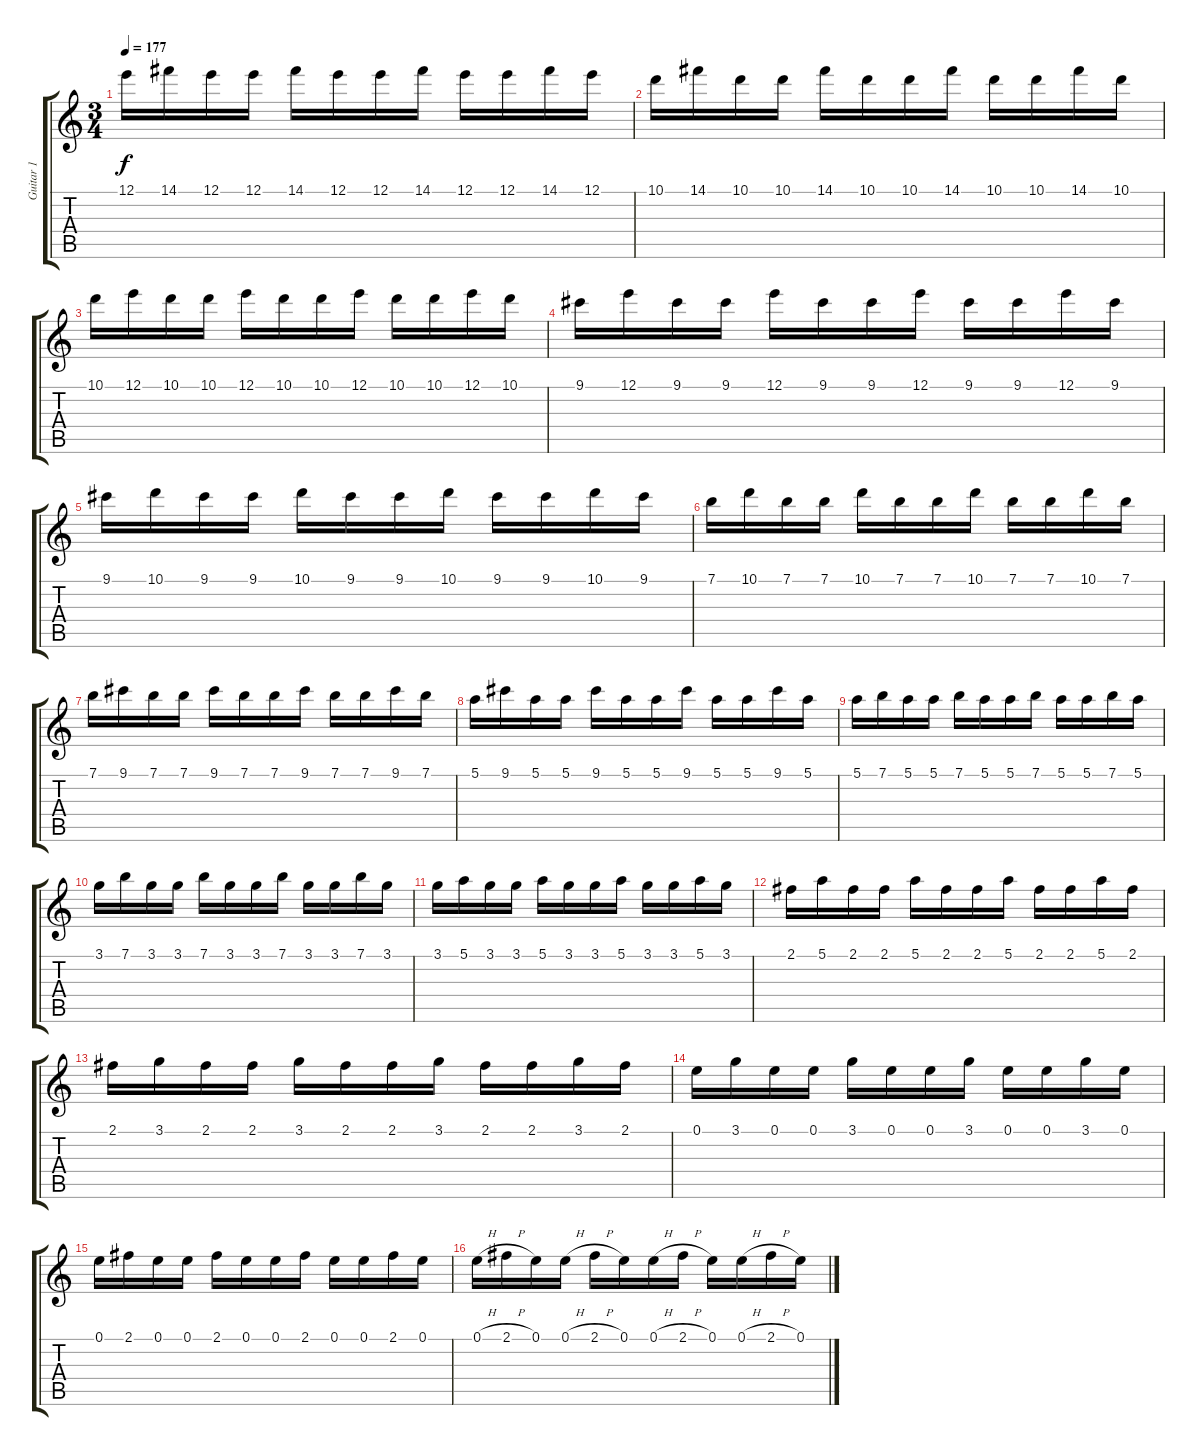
\track ("Guitar 1" "Guitar 1") {instrument distortionguitar}
\staff {score tabs}
\tuning (E4 B3 G3 D3 A2 D2) {hide}
\ts (3 4)
\tempo 177
\clef g2
\ks c
12.1.16{dy f} 14.1.16 12.1.16 12.1.16 14.1.16 12.1.16 12.1.16 14.1.16 12.1.16 12.1.16 14.1.16 12.1.16 |
10.1.16 14.1.16 10.1.16 10.1.16 14.1.16 10.1.16 10.1.16 14.1.16 10.1.16 10.1.16 14.1.16 10.1.16 |
10.1.16 12.1.16 10.1.16 10.1.16 12.1.16 10.1.16 10.1.16 12.1.16 10.1.16 10.1.16 12.1.16 10.1.16 |
9.1.16 12.1.16 9.1.16 9.1.16 12.1.16 9.1.16 9.1.16 12.1.16 9.1.16 9.1.16 12.1.16 9.1.16 |
9.1.16 10.1.16 9.1.16 9.1.16 10.1.16 9.1.16 9.1.16 10.1.16 9.1.16 9.1.16 10.1.16 9.1.16 |
7.1.16 10.1.16 7.1.16 7.1.16 10.1.16 7.1.16 7.1.16 10.1.16 7.1.16 7.1.16 10.1.16 7.1.16 |
7.1.16 9.1.16 7.1.16 7.1.16 9.1.16 7.1.16 7.1.16 9.1.16 7.1.16 7.1.16 9.1.16 7.1.16 |
5.1.16 9.1.16 5.1.16 5.1.16 9.1.16 5.1.16 5.1.16 9.1.16 5.1.16 5.1.16 9.1.16 5.1.16 |
5.1.16 7.1.16 5.1.16 5.1.16 7.1.16 5.1.16 5.1.16 7.1.16 5.1.16 5.1.16 7.1.16 5.1.16 |
3.1.16 7.1.16 3.1.16 3.1.16 7.1.16 3.1.16 3.1.16 7.1.16 3.1.16 3.1.16 7.1.16 3.1.16 |
3.1.16 5.1.16 3.1.16 3.1.16 5.1.16 3.1.16 3.1.16 5.1.16 3.1.16 3.1.16 5.1.16 3.1.16 |
2.1.16 5.1.16 2.1.16 2.1.16 5.1.16 2.1.16 2.1.16 5.1.16 2.1.16 2.1.16 5.1.16 2.1.16 |
2.1.16 3.1.16 2.1.16 2.1.16 3.1.16 2.1.16 2.1.16 3.1.16 2.1.16 2.1.16 3.1.16 2.1.16 |
0.1.16 3.1.16 0.1.16 0.1.16 3.1.16 0.1.16 0.1.16 3.1.16 0.1.16 0.1.16 3.1.16 0.1.16 |
0.1.16 2.1.16 0.1.16 0.1.16 2.1.16 0.1.16 0.1.16 2.1.16 0.1.16 0.1.16 2.1.16 0.1.16 |
0.1{h}.16 2.1{h}.16 0.1.16 0.1{h}.16 2.1{h}.16 0.1.16 0.1{h}.16 2.1{h}.16 0.1.16 0.1{h}.16 2.1{h}.16 0.1.16
